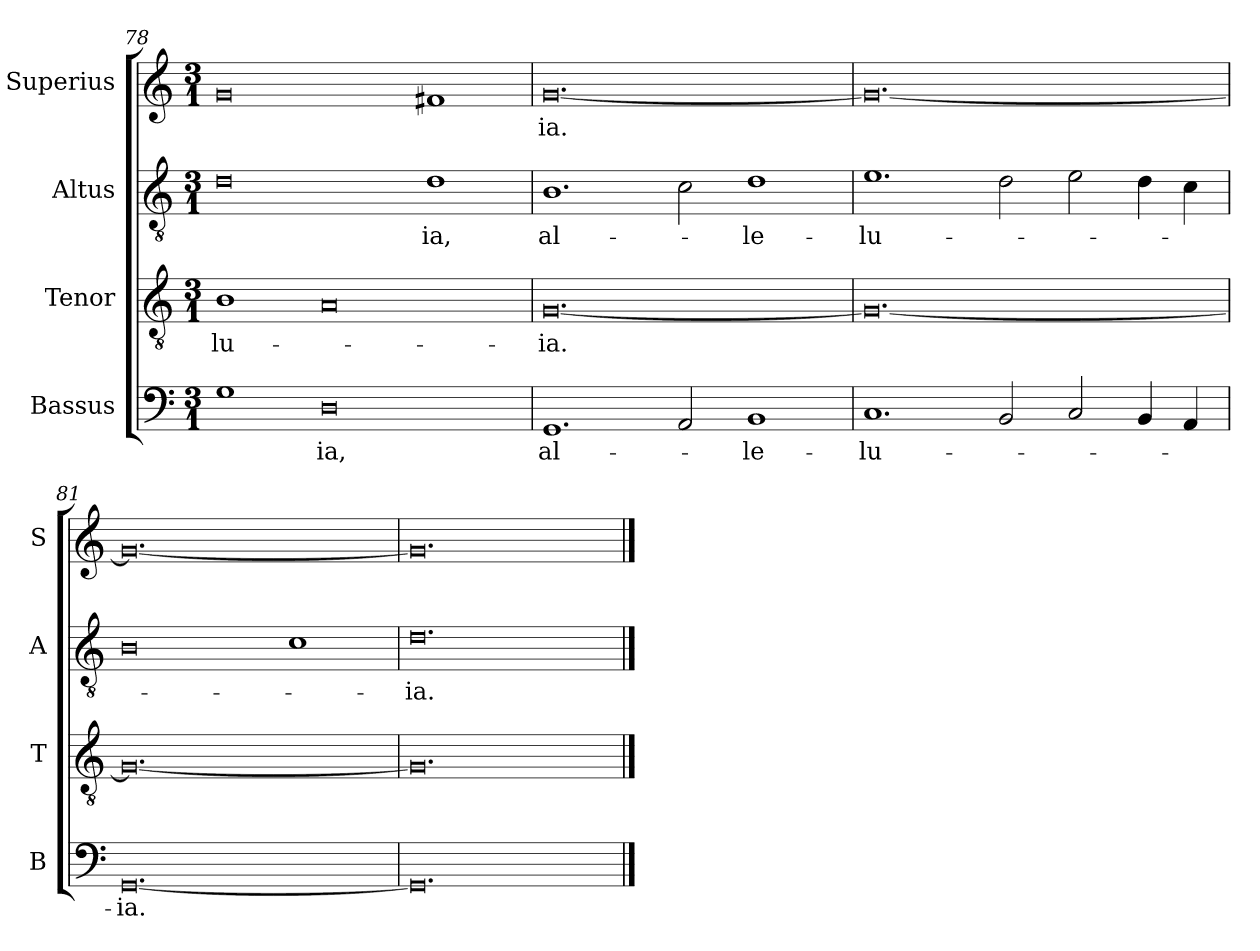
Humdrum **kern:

**kern	**text	**kern	**text	**kern	**text	**kern	**text
*part4	*part4	*part3	*part3	*part2	*part2	*part1	*part1
*staff4	*staff4	*staff3	*staff3	*staff2	*staff2	*staff1	*staff1
*I"Bassus	*	*I"Tenor	*	*I"Altus	*	*I"Superius	*
*I'B	*	*I'T	*	*I'A	*	*I'S	*
*clefF4	*	*clefGv2	*	*clefGv2	*	*clefG2	*
*k[]	*	*k[]	*	*k[]	*	*k[]	*
*M3/1	*	*M3/1	*	*M3/1	*	*M3/1	*
=78	=78	=78	=78	=78	=78	=78	=78
!	!	!	!LO:LY:i	!	!	!	!
1G	.	1B	-lu-	0d	.	0g	.
!	!LO:LY:i	!	!	!	!	!	!
0D	-ia,	0A	.	.	.	.	.
!	!	!	!	!	!LO:LY:i	!	!
.	.	.	.	1d	-ia,	1f#X	.
=79	=79	=79	=79	=79	=79	=79	=79
!	!LO:LY:i	!	!	!	!LO:LY:i	!	!
1.GG	al-	[0.G	-ia.	1.B	al-	[0.g	-ia.
2AA	.	.	.	2c	.	.	.
!	!LO:LY:i	!	!	!	!LO:LY:i	!	!
1BB	-le-	.	.	1d	-le-	.	.
=80	=80	=80	=80	=80	=80	=80	=80
!	!LO:LY:i	!	!	!	!LO:LY:i	!	!
1.C	-lu-	0.G_	.	1.e	-lu-	0.g_	.
2BB	.	.	.	2d	.	.	.
2C	.	.	.	2e	.	.	.
4BB	.	.	.	4d	.	.	.
4AA	.	.	.	4c	.	.	.
=81	=81	=81	=81	=81	=81	=81	=81
[0.GG	-ia.	0.G_	.	0B	.	0.g_	.
.	.	.	.	1c	.	.	.
=82	=82	=82	=82	=82	=82	=82	=82
0.GG]	.	0.G]	.	0.d	-ia.	0.g]	.
==	==	==	==	==	==	==	==
*-	*-	*-	*-	*-	*-	*-	*-
